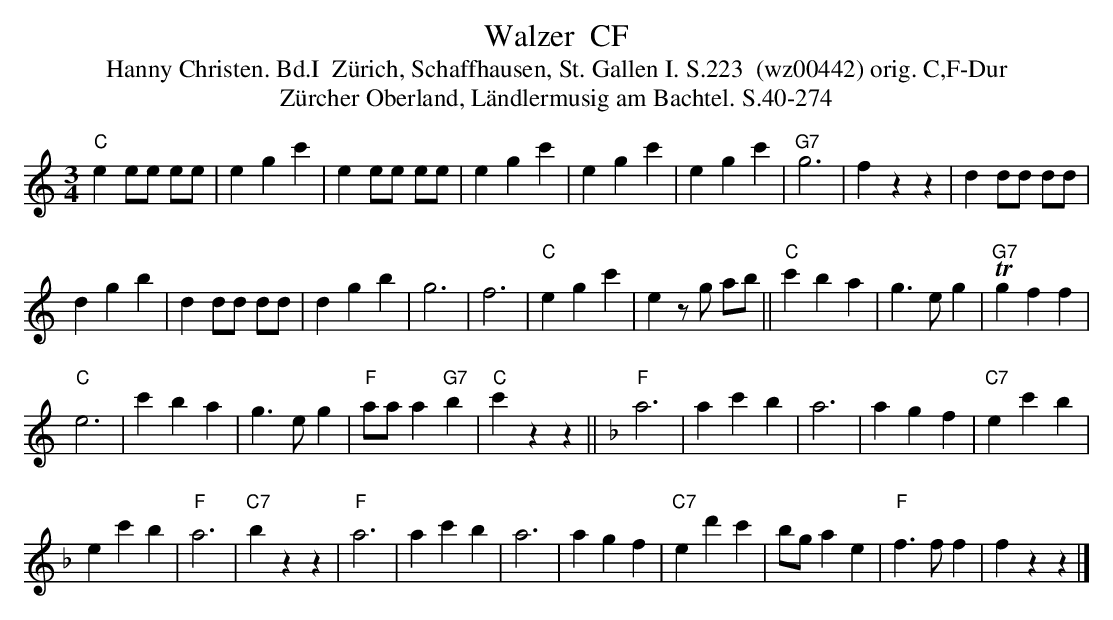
X:1
T: Walzer  CF
T:Hanny Christen. Bd.I  Z\"urich, Schaffhausen, St. Gallen I. S.223  (wz00442) orig. C,F-Dur
T: Z\"urcher Oberland, L\"andlermusig am Bachtel. S.40-274
M:3/4
L:1/4
K:C %%MIDI gchordon
"C"ee/e/ e/e/ | egc' | ee/e/ e/e/ | egc' | egc' | egc' | "G7"g3 | fzz | dd/d/ d/d/ |
dgb | dd/d/ d/d/ | dgb | g3 | f3 | "C"egc' | ez/g/ a/b/ || "C"c'ba | g>eg | "G7"Tgff |
"C"e3 | c'ba | g>eg | "F"a/a/a"G7"b | "C"c'zz || [K:F] "F"a3 | ac'b | a3 | agf | "C7"ec'b |
ec'b | "F"a3 | "C7"bzz | "F"a3 | ac'b | a3 | agf | "C7"ed'c' | b/g/ae | "F"f>ff | fzz |]
